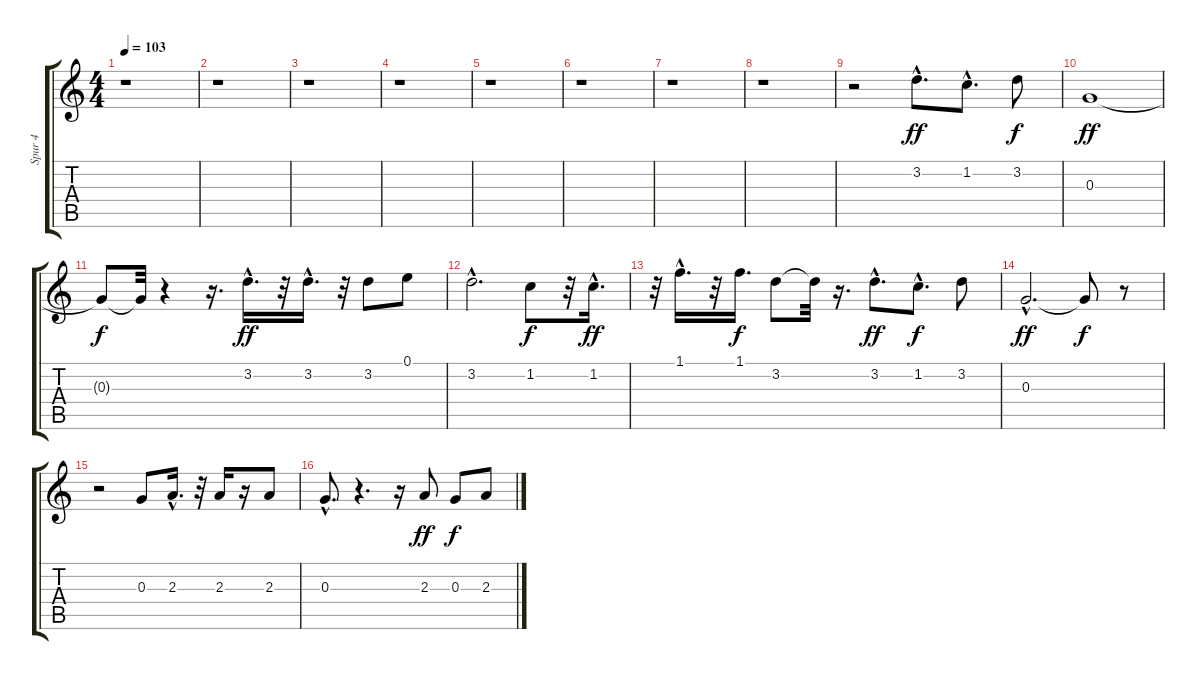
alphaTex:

\track ("Spur 4" "Spur 4") {instrument electricguitarjazz}
\staff {score tabs}
\tuning (E4 B3 G3 D3 A2 E2) {hide}
\ts (4 4)
\tempo 103
\clef g2
\ks c
r.1{dy ff instrument electricguitarjazz} |
r.1 |
r.1 |
r.1 |
r.1 |
r.1 |
r.1 |
r.1 |
r.2 3.2{hac}.8{d} 1.2{hac}.8{d} 3.2.8{dy f} |
0.3.1{dy ff} |
0.3{t}.8{dy f} 0.3{t}.32 r.4 r.16{d} 3.2{hac}.16{d dy ff} r.32 3.2{hac}.16{d} r.32 3.2.8 0.1.8 |
3.2{hac}.2{d} 1.2.8{dy f} r.32 1.2{hac}.16{d dy ff} |
r.32 1.1{hac}.16{d} r.32 1.1.16{d dy f} 3.2.8 3.2{t}.32 r.16{d} 3.2{hac}.8{d dy ff} 1.2{hac}.8{d dy f} 3.2.8 |
0.3{hac}.2{d dy ff} 0.3{t}.8{dy f} r.8 |
r.2 0.3.8 2.3{hac}.16{d} r.32 2.3.16 r.16 2.3.8 |
0.3{hac}.8{d} r.4{d} r.16 2.3.8{dy ff} 0.3.8{dy f} 2.3.8
